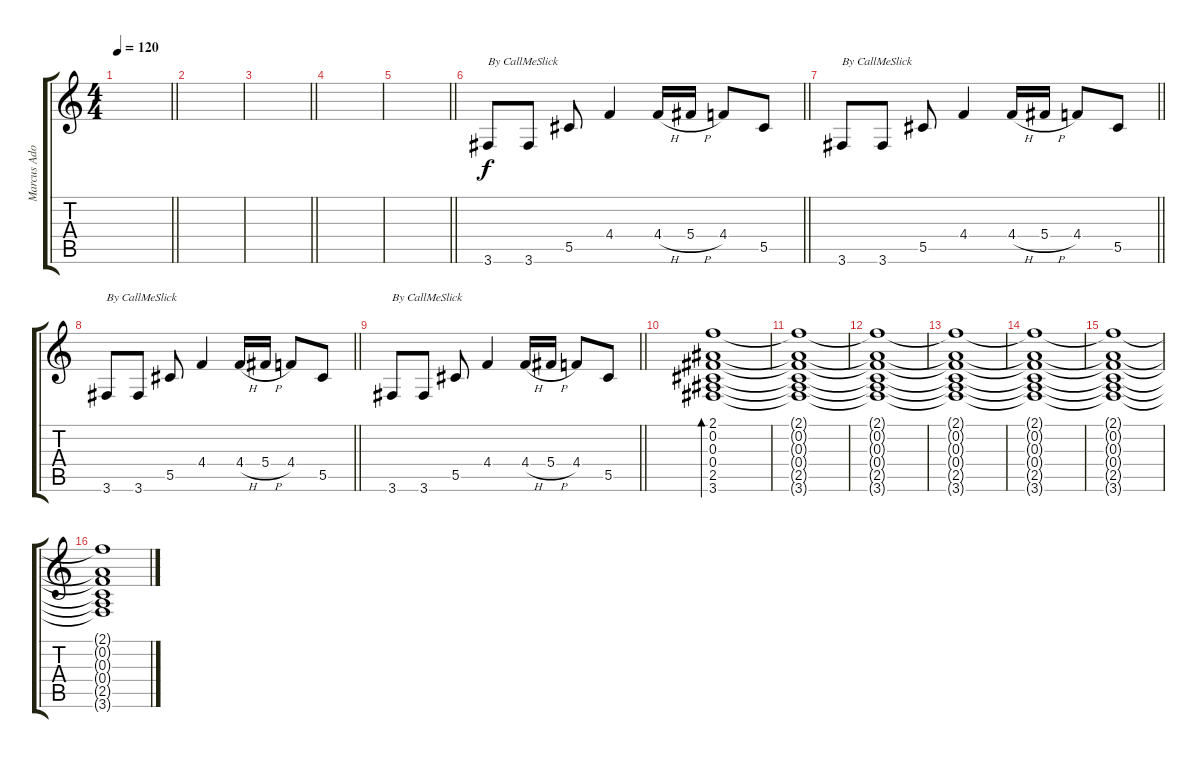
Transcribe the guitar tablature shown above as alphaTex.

\track ("Marcus Adoro(Lead)" "Marcus Ado") {instrument electricguitarjazz}
\staff {score tabs}
\tuning (Eb4 Bb3 Gb3 Db3 Ab2 Eb2) {hide}
\ts (4 4)
\tempo 120
\clef g2
\barLineRight lightlight
\ks c
|
|
\barLineRight lightlight
|
|
\barLineRight lightlight
|
\barLineRight lightlight
3.6.8{txt "By CallMeSlick" volume 16 instrument electricguitarjazz} 3.6.8 5.5.8 4.4.4 4.4{h}.16 5.4{h}.16 4.4.8 5.5.8 |
\barLineRight lightlight
3.6.8{txt "By CallMeSlick"} 3.6.8 5.5.8 4.4.4 4.4{h}.16 5.4{h}.16 4.4.8 5.5.8 |
\barLineRight lightlight
3.6.8{txt "By CallMeSlick"} 3.6.8 5.5.8 4.4.4 4.4{h}.16 5.4{h}.16 4.4.8 5.5.8 |
\barLineRight lightlight
3.6.8{txt "By CallMeSlick"} 3.6.8 5.5.8 4.4.4 4.4{h}.16 5.4{h}.16 4.4.8 5.5.8 |
(2.1 0.2 0.3 0.4 2.5 3.6).1{bd 120 volume 0 instrument electricguitarjazz} |
(2.1{t} 0.2{t} 0.3{t} 0.4{t} 2.5{t} 3.6{t}).1 |
(2.1{t} 0.2{t} 0.3{t} 0.4{t} 2.5{t} 3.6{t}).1 |
(2.1{t} 0.2{t} 0.3{t} 0.4{t} 2.5{t} 3.6{t}).1 |
(2.1{t} 0.2{t} 0.3{t} 0.4{t} 2.5{t} 3.6{t}).1 |
(2.1{t} 0.2{t} 0.3{t} 0.4{t} 2.5{t} 3.6{t}).1 |
(2.1{t} 0.2{t} 0.3{t} 0.4{t} 2.5{t} 3.6{t}).1
